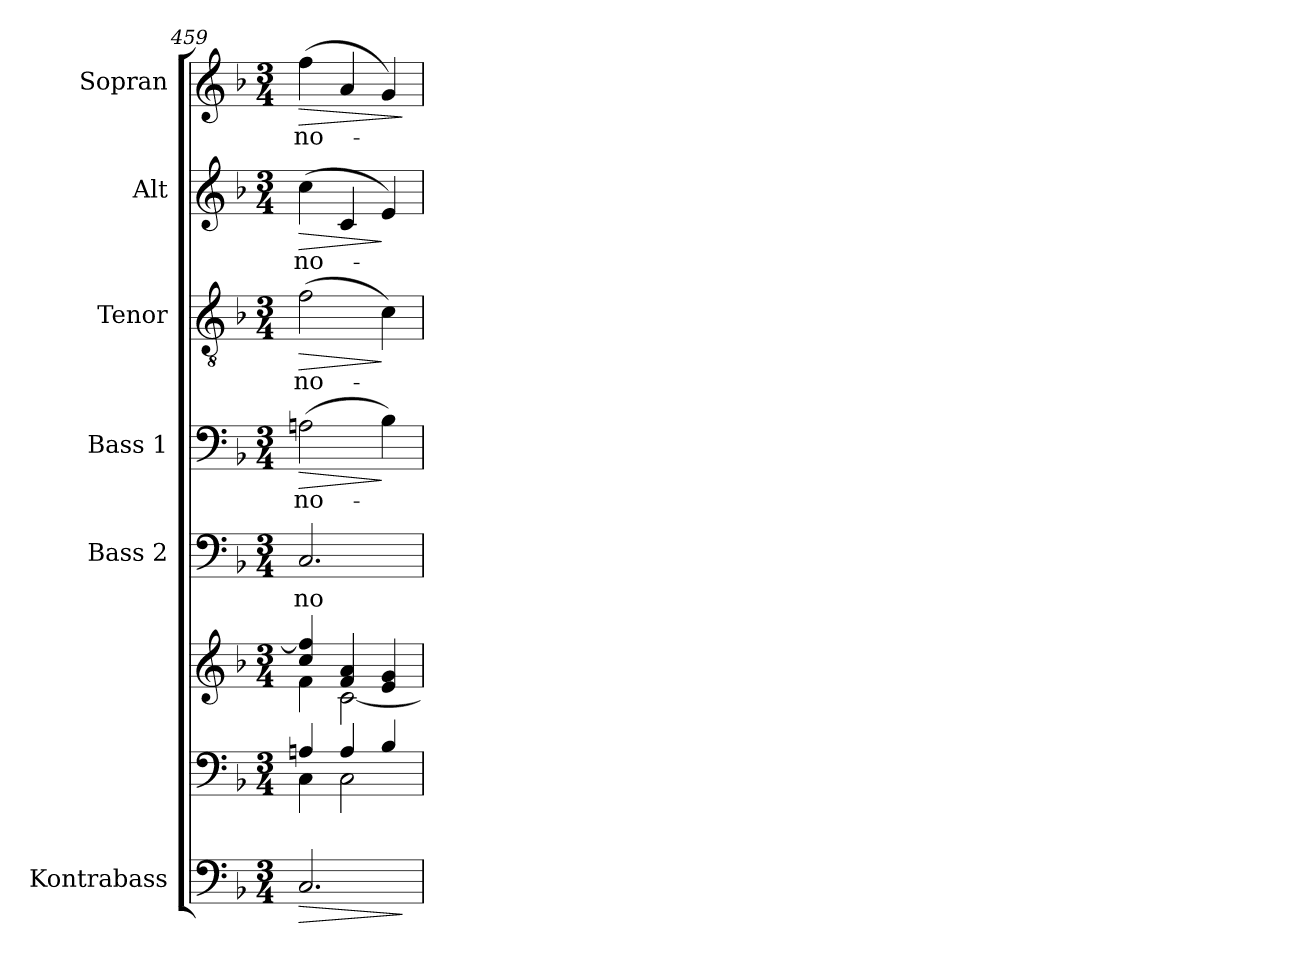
**kern	**dynam	**kern	**kern	**kern	**text	**kern	**text	**dynam	**kern	**text	**dynam	**kern	**text	**dynam	**kern	**text	**dynam
*part7	*part7	*part6	*part6	*part5	*part5	*part4	*part4	*part4	*part3	*part3	*part3	*part2	*part2	*part2	*part1	*part1	*part1
*staff8	*staff8	*staff7	*staff6	*staff5	*staff5	*staff4	*staff4	*staff4	*staff3	*staff3	*staff3	*staff2	*staff2	*staff2	*staff1	*staff1	*staff1
*I"Kontrabass	*	*	*	*I"Bass 2	*	*I"Bass 1	*	*	*I"Tenor	*	*	*I"Alt	*	*	*I"Sopran	*	*
*I'Kb.	*	*	*	*I'B. 2	*	*I'B. 1	*	*	*I'T.	*	*	*I'A.	*	*	*I'S.	*	*
*clefF4	*	*clefF4	*clefG2	*clefF4	*	*clefF4	*	*	*clefGv2	*	*	*clefG2	*	*	*clefG2	*	*
*ITrd7c12	*	*	*	*	*	*	*	*	*	*	*	*	*	*	*	*	*
*k[b-]	*	*k[b-]	*k[b-]	*k[b-]	*	*k[b-]	*	*	*k[b-]	*	*	*k[b-]	*	*	*k[b-]	*	*
*F:	*	*F:	*F:	*F:	*	*F:	*	*	*F:	*	*	*F:	*	*	*F:	*	*
*M3/4	*	*M3/4	*M3/4	*M3/4	*	*M3/4	*	*	*M3/4	*	*	*M3/4	*	*	*M3/4	*	*
=459	=459	=459	=459	=459	=459	=459	=459	=459	=459	=459	=459	=459	=459	=459	=459	=459	=459
!	!LO:HP:b	!	!	!	!LO:LY:b	!	!LO:LY:b	!LO:HP:b	!	!LO:LY:b	!LO:HP:b	!	!LO:LY:b	!LO:HP:b	!	!LO:LY:b	!LO:HP:b
*	*	*^	*^	*	*	*	*	*	*	*	*	*	*	*	*	*	*
2.CC/	>	4An/	4C\	4cc/ 4ff/]	4f\	2.C/	no-	(>2An\	no-	>	(>2f\	no-	>	(>4cc\	no-	>	(>4ff\	no-	>
.	.	4A/	2C\	4f/ 4a/	[<2c\	.	.	.	.	.	.	.	.	4c/	.	.	4a/	.	.
.	.	4B-/	.	4e/ 4g/	.	.	.	4B-\)	.	]	4c\)	.	]	4e/)	.	]	4g/)	.	.
*	*	*v	*v	*	*	*	*	*	*	*	*	*	*	*	*	*	*	*	*
*	*	*	*v	*v	*	*	*	*	*	*	*	*	*	*	*	*	*	*
.	]	.	.	.	.	.	.	.	.	.	.	.	.	.	.	.	]
=	=	=	=	=	=	=	=	=	=	=	=	=	=	=	=	=	=
*-	*-	*-	*-	*-	*-	*-	*-	*-	*-	*-	*-	*-	*-	*-	*-	*-	*-
